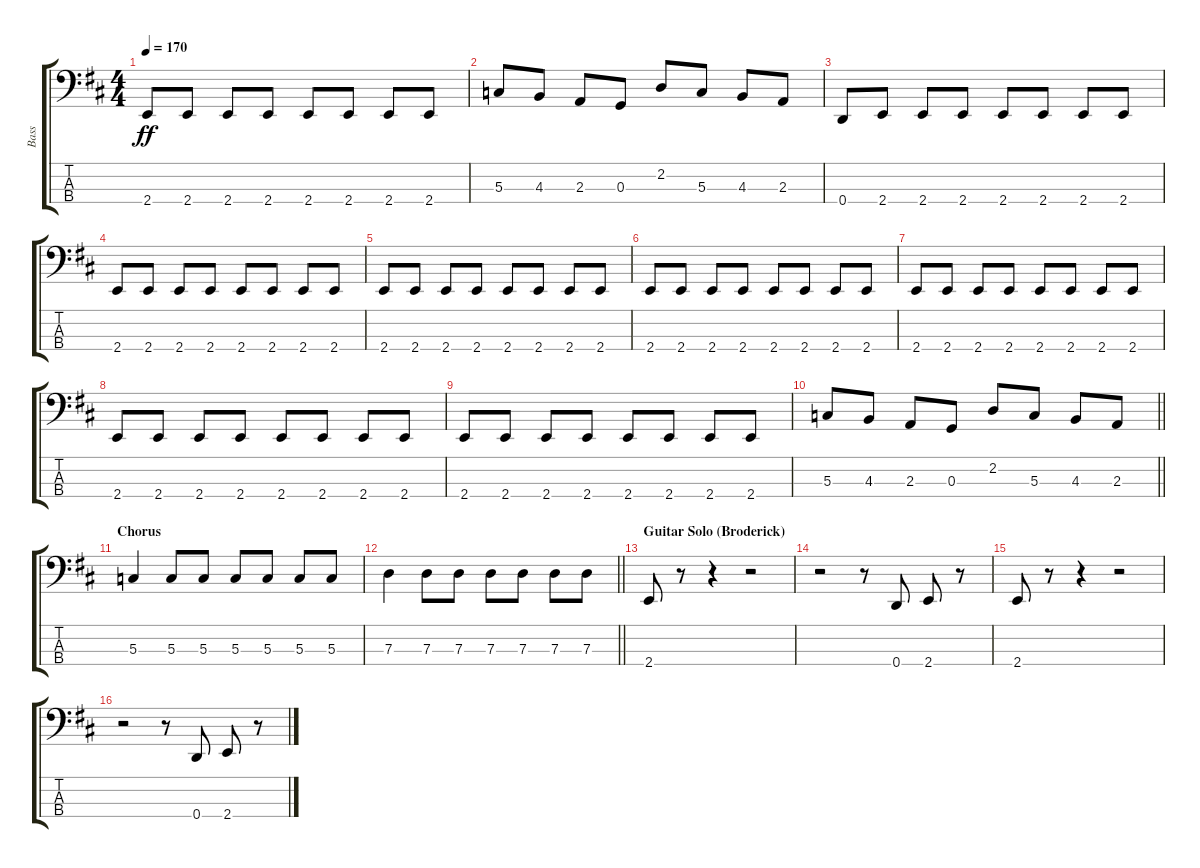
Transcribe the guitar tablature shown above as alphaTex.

\track ("Bass" "Bass") {instrument electricbasspick}
\staff {score tabs}
\tuning (F2 C2 G1 D1) {hide}
\ts (4 4)
\tempo 170
\clef f4
\ks bminor
2.4.8{dy ff} 2.4.8 2.4.8 2.4.8 2.4.8 2.4.8 2.4.8 2.4.8 |
5.3.8 4.3.8 2.3.8 0.3.8 2.2.8 5.3.8 4.3.8 2.3.8 |
0.4.8 2.4.8 2.4.8 2.4.8 2.4.8 2.4.8 2.4.8 2.4.8 |
2.4.8 2.4.8 2.4.8 2.4.8 2.4.8 2.4.8 2.4.8 2.4.8 |
2.4.8 2.4.8 2.4.8 2.4.8 2.4.8 2.4.8 2.4.8 2.4.8 |
2.4.8 2.4.8 2.4.8 2.4.8 2.4.8 2.4.8 2.4.8 2.4.8 |
2.4.8 2.4.8 2.4.8 2.4.8 2.4.8 2.4.8 2.4.8 2.4.8 |
2.4.8 2.4.8 2.4.8 2.4.8 2.4.8 2.4.8 2.4.8 2.4.8 |
2.4.8 2.4.8 2.4.8 2.4.8 2.4.8 2.4.8 2.4.8 2.4.8 |
\barLineRight lightlight
5.3.8 4.3.8 2.3.8 0.3.8 2.2.8 5.3.8 4.3.8 2.3.8 |
\section ("" "Chorus")
5.3.4 5.3.8 5.3.8 5.3.8 5.3.8 5.3.8 5.3.8 |
\barLineRight lightlight
7.3.4 7.3.8 7.3.8 7.3.8 7.3.8 7.3.8 7.3.8 |
\section ("" "Guitar Solo (Broderick)")
2.4.8 r.8 r.4 r.2 |
r.2 r.8 0.4.8 2.4.8 r.8 |
2.4.8 r.8 r.4 r.2 |
r.2 r.8 0.4.8 2.4.8 r.8
